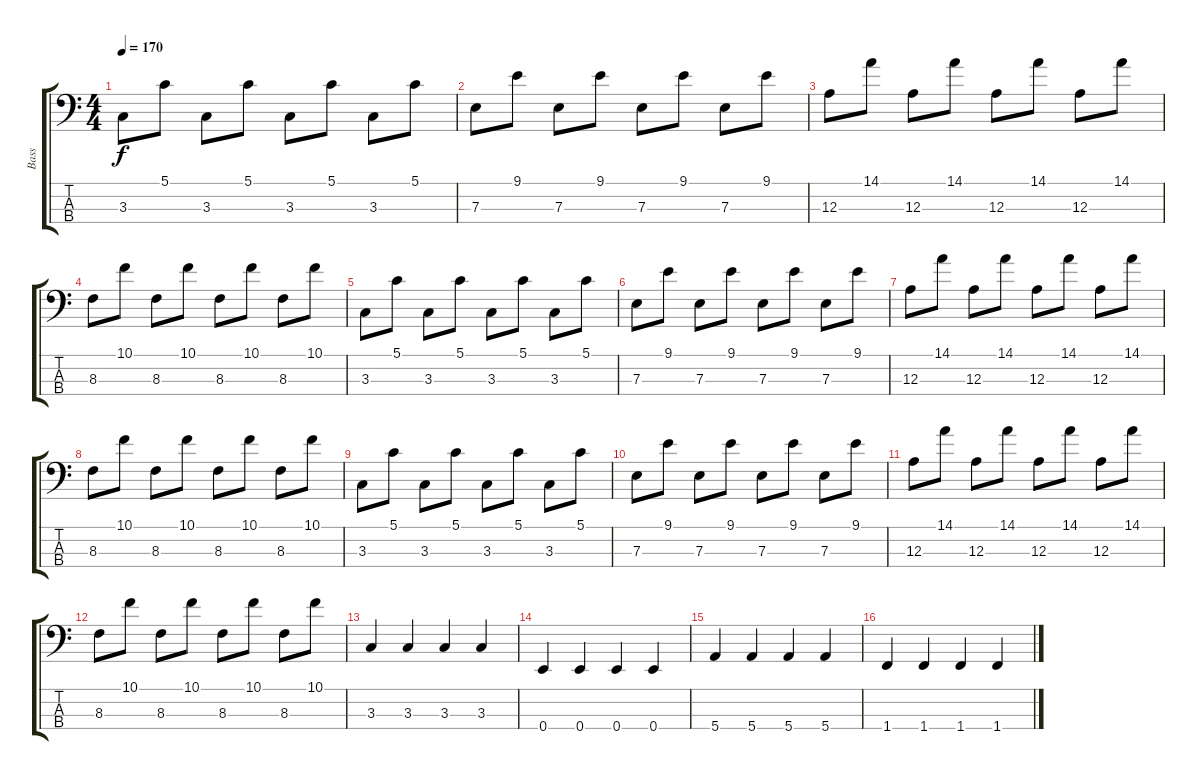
\track ("Bass" "Bass") {instrument synthbass1}
\staff {score tabs}
\tuning (G2 D2 A1 E1) {hide}
\ts (4 4)
\tempo 170
\clef f4
\ks c
3.3.8{dy f} 5.1.8 3.3.8 5.1.8 3.3.8 5.1.8 3.3.8 5.1.8 |
7.3.8 9.1.8 7.3.8 9.1.8 7.3.8 9.1.8 7.3.8 9.1.8 |
12.3.8 14.1.8 12.3.8 14.1.8 12.3.8 14.1.8 12.3.8 14.1.8 |
8.3.8 10.1.8 8.3.8 10.1.8 8.3.8 10.1.8 8.3.8 10.1.8 |
3.3.8 5.1.8 3.3.8 5.1.8 3.3.8 5.1.8 3.3.8 5.1.8 |
7.3.8 9.1.8 7.3.8 9.1.8 7.3.8 9.1.8 7.3.8 9.1.8 |
12.3.8 14.1.8 12.3.8 14.1.8 12.3.8 14.1.8 12.3.8 14.1.8 |
8.3.8 10.1.8 8.3.8 10.1.8 8.3.8 10.1.8 8.3.8 10.1.8 |
3.3.8 5.1.8 3.3.8 5.1.8 3.3.8 5.1.8 3.3.8 5.1.8 |
7.3.8 9.1.8 7.3.8 9.1.8 7.3.8 9.1.8 7.3.8 9.1.8 |
12.3.8 14.1.8 12.3.8 14.1.8 12.3.8 14.1.8 12.3.8 14.1.8 |
8.3.8 10.1.8 8.3.8 10.1.8 8.3.8 10.1.8 8.3.8 10.1.8 |
3.3.4 3.3.4 3.3.4 3.3.4 |
0.4.4 0.4.4 0.4.4 0.4.4 |
5.4.4 5.4.4 5.4.4 5.4.4 |
1.4.4 1.4.4 1.4.4 1.4.4
